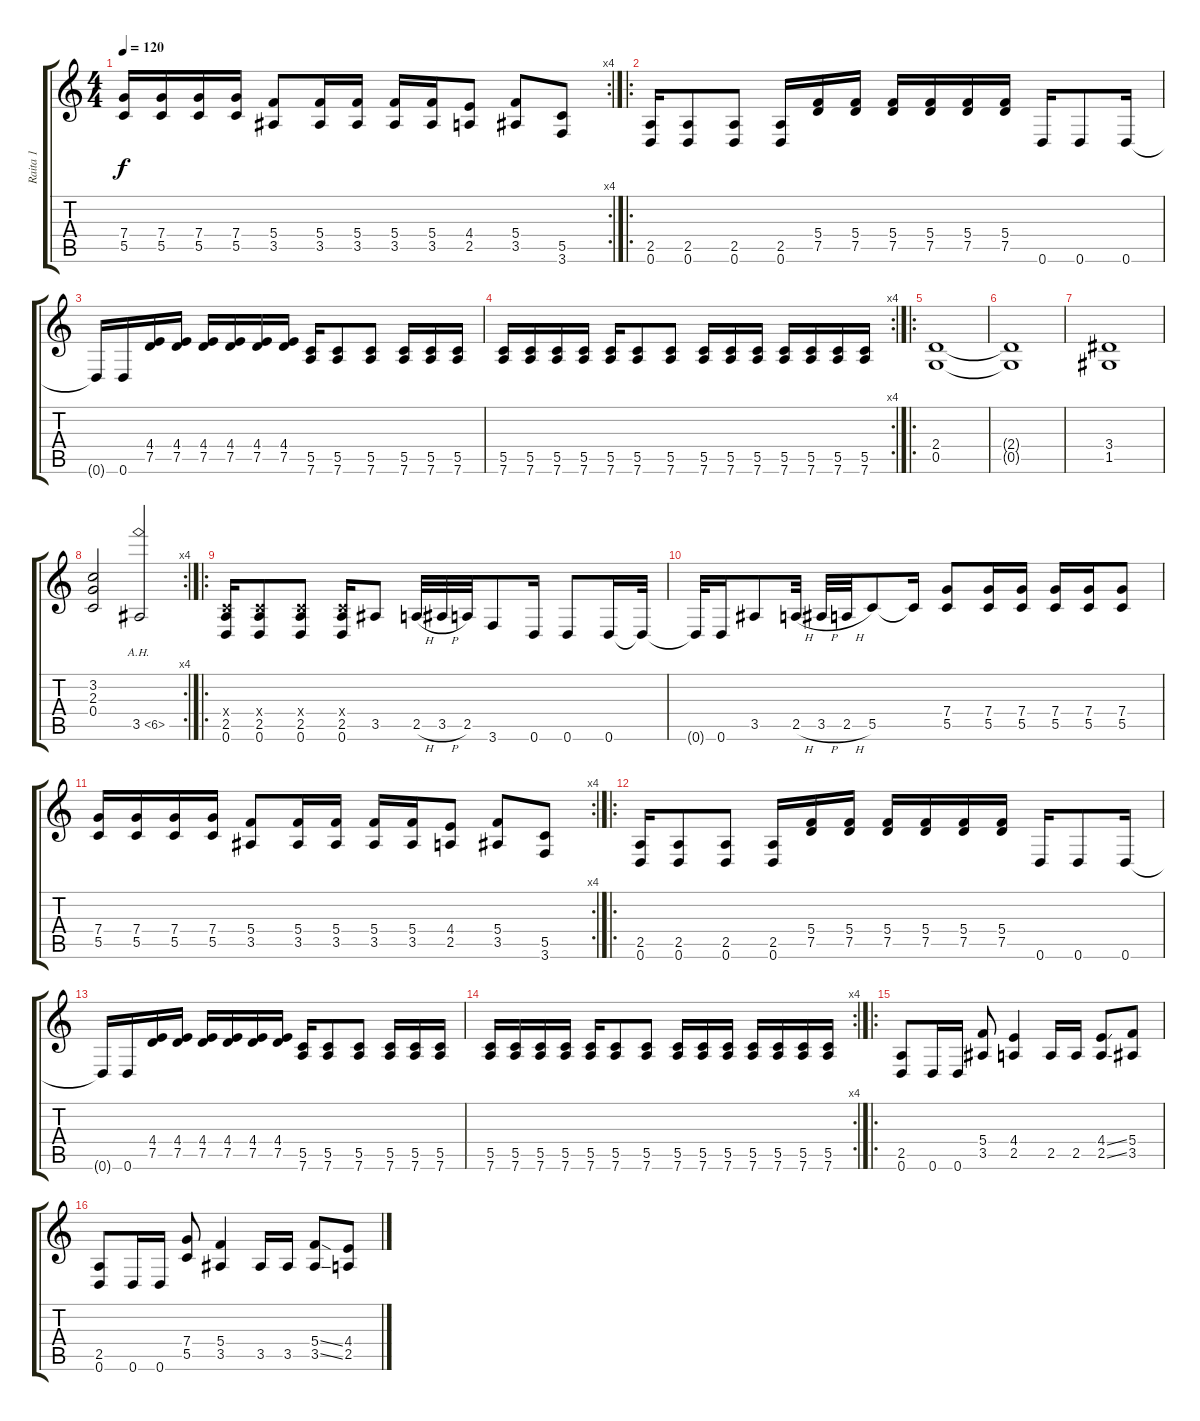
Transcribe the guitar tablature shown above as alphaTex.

\track ("Raita 1" "Raita 1") {instrument distortionguitar}
\staff {score tabs}
\tuning (D4 A3 F3 C3 G2 D2) {hide}
\rc 4
\ts (4 4)
\tempo 120
\clef g2
\ks c
(7.4 5.5).16{dy f} (7.4 5.5).16 (7.4 5.5).16 (7.4 5.5).16 (5.4 3.5).8 (5.4 3.5).16 (5.4 3.5).16 (5.4 3.5).16 (5.4 3.5).16 (4.4 2.5).8 (5.4 3.5).8 (5.5 3.6).8 |
\ro
(2.5 0.6).16 (2.5 0.6).8 (2.5 0.6).8 (2.5 0.6).16 (5.4 7.5).16 (5.4 7.5).16 (5.4 7.5).16 (5.4 7.5).16 (5.4 7.5).16 (5.4 7.5).16 0.6.16 0.6.8 0.6.16 |
0.6{t}.16 0.6.16 (4.4 7.5).16 (4.4 7.5).16 (4.4 7.5).16 (4.4 7.5).16 (4.4 7.5).16 (4.4 7.5).16 (5.5 7.6).16 (5.5 7.6).8 (5.5 7.6).8 (5.5 7.6).16 (5.5 7.6).16 (5.5 7.6).16 |
\rc 4
(5.5 7.6).16 (5.5 7.6).16 (5.5 7.6).16 (5.5 7.6).16 (5.5 7.6).16 (5.5 7.6).8 (5.5 7.6).8 (5.5 7.6).16 (5.5 7.6).16 (5.5 7.6).16 (5.5 7.6).16 (5.5 7.6).16 (5.5 7.6).16 (5.5 7.6).16 |
\ro
(2.4 0.5).1 |
(2.4{t} 0.5{t}).1 |
(3.4 1.5).1 |
\rc 4
(3.2 2.3 0.4).2 3.5{ah 3}.2 |
\ro
(0.4{x} 2.5 0.6).16 (0.4{x} 2.5 0.6).8 (0.4{x} 2.5 0.6).8 (0.4{x} 2.5 0.6).16 3.5.8 2.5{h}.32 3.5{h}.32 2.5.32 3.6.8 0.6.16 0.6.8 0.6.16 0.6{t}.32 |
0.6{t}.32 0.6.16 3.5.8 2.5{h}.32 3.5{h}.32 2.5{h}.32 5.5.8 5.5{t}.16 (7.4 5.5).8 (7.4 5.5).16 (7.4 5.5).16 (7.4 5.5).16 (7.4 5.5).16 (7.4 5.5).8 |
\rc 4
(7.4 5.5).16 (7.4 5.5).16 (7.4 5.5).16 (7.4 5.5).16 (5.4 3.5).8 (5.4 3.5).16 (5.4 3.5).16 (5.4 3.5).16 (5.4 3.5).16 (4.4 2.5).8 (5.4 3.5).8 (5.5 3.6).8 |
\ro
(2.5 0.6).16 (2.5 0.6).8 (2.5 0.6).8 (2.5 0.6).16 (5.4 7.5).16 (5.4 7.5).16 (5.4 7.5).16 (5.4 7.5).16 (5.4 7.5).16 (5.4 7.5).16 0.6.16 0.6.8 0.6.16 |
0.6{t}.16 0.6.16 (4.4 7.5).16 (4.4 7.5).16 (4.4 7.5).16 (4.4 7.5).16 (4.4 7.5).16 (4.4 7.5).16 (5.5 7.6).16 (5.5 7.6).8 (5.5 7.6).8 (5.5 7.6).16 (5.5 7.6).16 (5.5 7.6).16 |
\rc 4
(5.5 7.6).16 (5.5 7.6).16 (5.5 7.6).16 (5.5 7.6).16 (5.5 7.6).16 (5.5 7.6).8 (5.5 7.6).8 (5.5 7.6).16 (5.5 7.6).16 (5.5 7.6).16 (5.5 7.6).16 (5.5 7.6).16 (5.5 7.6).16 (5.5 7.6).16 |
\ro
(2.5 0.6).8 0.6.16 0.6.16 (5.4 3.5).8 (4.4 2.5).4 2.5.16 2.5.16 (4.4{ss} 2.5{ss}).8 (5.4 3.5).8 |
(2.5 0.6).8 0.6.16 0.6.16 (7.4 5.5).8 (5.4 3.5).4 3.5.16 3.5.16 (5.4{ss} 3.5{ss}).8 (4.4 2.5).8
